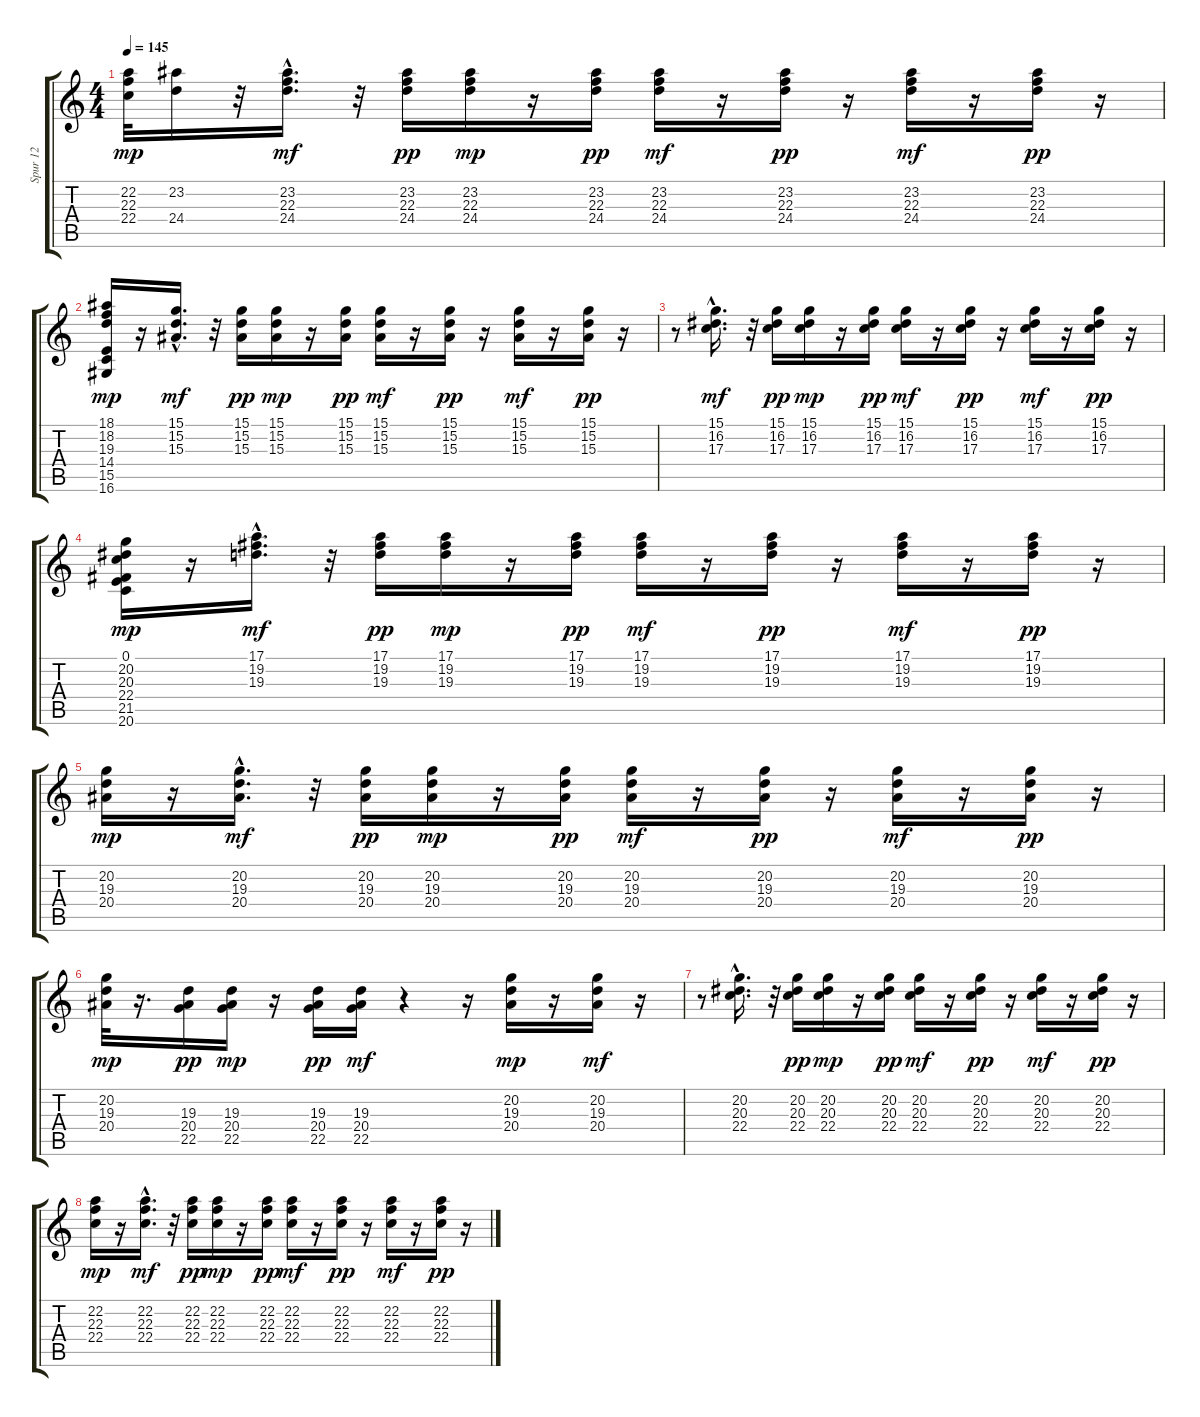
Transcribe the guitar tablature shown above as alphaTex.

\track ("Spur 12" "Spur 12") {instrument percussiveorgan}
\staff {score tabs}
\tuning (E4 B3 G3 D3 A2 E2) {hide}
\ts (4 4)
\tempo 145
\clef g2
\ks c
(22.2 22.3 22.4).32{dy mp balance 12} (23.2 24.4).16 r.32 (23.2{hac} 22.3{hac} 24.4{hac}).16{d dy mf} r.32 (23.2 22.3 24.4).16{dy pp balance 4} (23.2 22.3 24.4).16{dy mp balance 12} r.16 (23.2 22.3 24.4).16{dy pp balance 4} (23.2 22.3 24.4).16{dy mf balance 12} r.16 (23.2 22.3 24.4).16{dy pp balance 4} r.16 (23.2 22.3 24.4).16{dy mf balance 12} r.16 (23.2 22.3 24.4).16{dy pp balance 4} r.16 |
(18.1 18.2 19.3 14.4 15.5 16.6).16{dy mp balance 12} r.16 (15.1{hac} 15.2{hac} 15.3{hac}).16{d dy mf} r.32 (15.1 15.2 15.3).16{dy pp balance 4} (15.1 15.2 15.3).16{dy mp balance 12} r.16 (15.1 15.2 15.3).16{dy pp balance 4} (15.1 15.2 15.3).16{dy mf balance 12} r.16 (15.1 15.2 15.3).16{dy pp balance 4} r.16 (15.1 15.2 15.3).16{dy mf balance 12} r.16 (15.1 15.2 15.3).16{dy pp balance 4} r.16 |
r.8 (15.1{hac} 16.2{hac} 17.3{hac}).16{d dy mf balance 12} r.32 (15.1 16.2 17.3).16{dy pp balance 4} (15.1 16.2 17.3).16{dy mp balance 12} r.16 (15.1 16.2 17.3).16{dy pp balance 4} (15.1 16.2 17.3).16{dy mf balance 12} r.16 (15.1 16.2 17.3).16{dy pp balance 4} r.16 (15.1 16.2 17.3).16{dy mf balance 12} r.16 (15.1 16.2 17.3).16{dy pp balance 4} r.16 |
(0.1 20.2 20.3 22.4 21.5 20.6).16{dy mp balance 12} r.16 (17.1{hac} 19.2{hac} 19.3{hac}).16{d dy mf} r.32 (17.1 19.2 19.3).16{dy pp balance 4} (17.1 19.2 19.3).16{dy mp balance 12} r.16 (17.1 19.2 19.3).16{dy pp balance 4} (17.1 19.2 19.3).16{dy mf balance 12} r.16 (17.1 19.2 19.3).16{dy pp balance 4} r.16 (17.1 19.2 19.3).16{dy mf balance 12} r.16 (17.1 19.2 19.3).16{dy pp balance 4} r.16 |
(20.2 19.3 20.4).16{dy mp balance 12} r.16 (20.2{hac} 19.3{hac} 20.4{hac}).16{d dy mf} r.32 (20.2 19.3 20.4).16{dy pp balance 4} (20.2 19.3 20.4).16{dy mp balance 12} r.16 (20.2 19.3 20.4).16{dy pp balance 4} (20.2 19.3 20.4).16{dy mf balance 12} r.16 (20.2 19.3 20.4).16{dy pp balance 4} r.16 (20.2 19.3 20.4).16{dy mf balance 12} r.16 (20.2 19.3 20.4).16{dy pp balance 4} r.16 |
(20.2 19.3 20.4).32{dy mp balance 12} r.16{d} (19.3 20.4 22.5).16{dy pp balance 4} (19.3 20.4 22.5).16{dy mp balance 12} r.16 (19.3 20.4 22.5).16{dy pp balance 4} (19.3 20.4 22.5).16{dy mf balance 12} r.4 r.16 (20.2 19.3 20.4).16{dy mp balance 4} r.16 (20.2 19.3 20.4).16{dy mf balance 12} r.16 |
r.8 (20.2{hac} 20.3{hac} 22.4{hac}).16{d} r.32 (20.2 20.3 22.4).16{dy pp balance 4} (20.2 20.3 22.4).16{dy mp balance 12} r.16 (20.2 20.3 22.4).16{dy pp balance 4} (20.2 20.3 22.4).16{dy mf balance 12} r.16 (20.2 20.3 22.4).16{dy pp balance 4} r.16 (20.2 20.3 22.4).16{dy mf balance 12} r.16 (20.2 20.3 22.4).16{dy pp balance 4} r.16 |
(22.2 22.3 22.4).16{dy mp balance 12} r.16 (22.2{hac} 22.3{hac} 22.4{hac}).16{d dy mf} r.32 (22.2 22.3 22.4).16{dy pp balance 4} (22.2 22.3 22.4).16{dy mp balance 12} r.16 (22.2 22.3 22.4).16{dy pp balance 4} (22.2 22.3 22.4).16{dy mf balance 12} r.16 (22.2 22.3 22.4).16{dy pp balance 4} r.16 (22.2 22.3 22.4).16{dy mf balance 12} r.16 (22.2 22.3 22.4).16{dy pp balance 4} r.16
